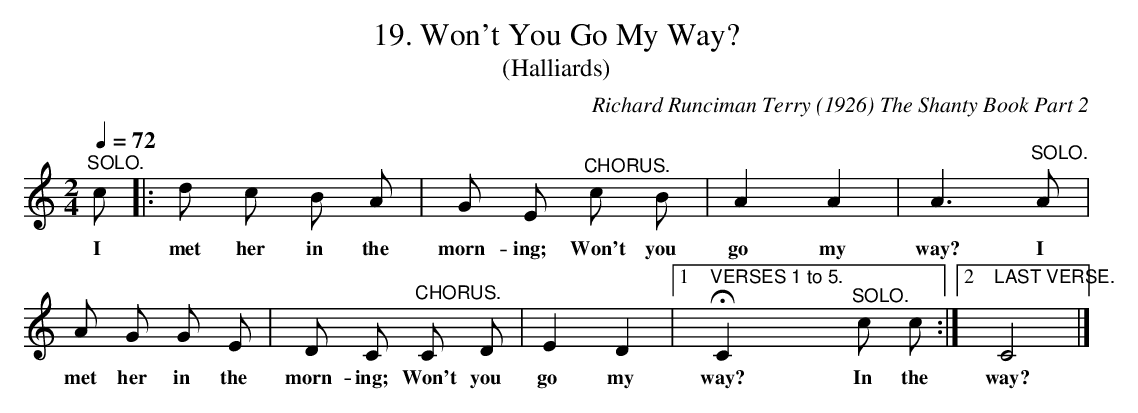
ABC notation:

X:1
T:19. Won't You Go My Way?
T:(Halliards)
C:Richard Runciman Terry (1926) The Shanty Book Part 2
L:1/8
Q:1/4=72
M:2/4
K:C
"^SOLO." c |:  d c B A | G E "^CHORUS." c B | A2 A2 | A3 "^SOLO." A |
w: I | met her in the | morn-ing; Won't you | go my | way? I |
A G G E | D C "^CHORUS." C D | E2 D2 |1 "VERSES 1 to 5." !fermata! C2 "^SOLO." c c :|2 "LAST VERSE." C4 |]
w: met her in the | morn-ing; Won't you | go my | way? In the | way? |
